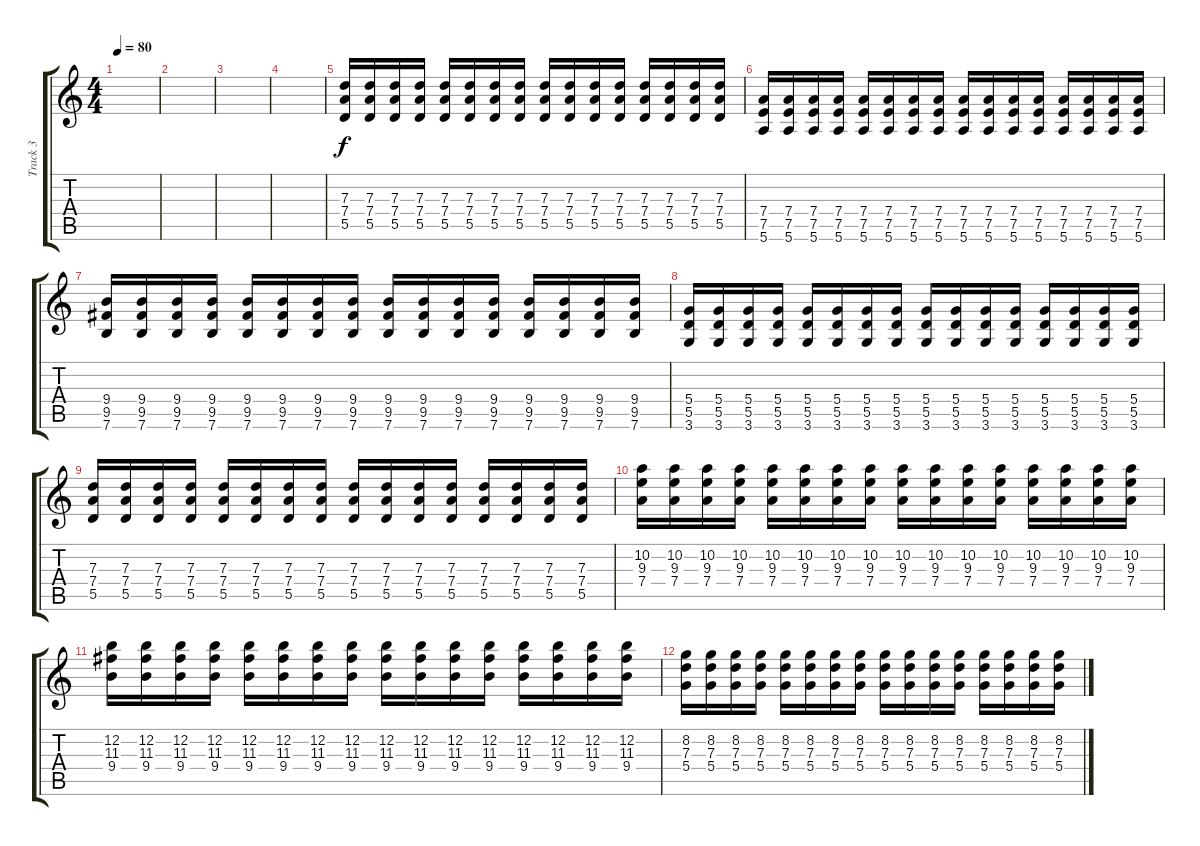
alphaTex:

\track ("Track 3" "Track 3") {instrument overdrivenguitar}
\staff {score tabs}
\tuning (E4 B3 G3 D3 A2 E2) {hide}
\ts (4 4)
\tempo 80
\clef g2
\ks c
|
|
|
|
(7.3 7.4 5.5).16 (7.3 7.4 5.5).16 (7.3 7.4 5.5).16 (7.3 7.4 5.5).16 (7.3 7.4 5.5).16 (7.3 7.4 5.5).16 (7.3 7.4 5.5).16 (7.3 7.4 5.5).16 (7.3 7.4 5.5).16 (7.3 7.4 5.5).16 (7.3 7.4 5.5).16 (7.3 7.4 5.5).16 (7.3 7.4 5.5).16 (7.3 7.4 5.5).16 (7.3 7.4 5.5).16 (7.3 7.4 5.5).16 |
(7.4 7.5 5.6).16 (7.4 7.5 5.6).16 (7.4 7.5 5.6).16 (7.4 7.5 5.6).16 (7.4 7.5 5.6).16 (7.4 7.5 5.6).16 (7.4 7.5 5.6).16 (7.4 7.5 5.6).16 (7.4 7.5 5.6).16 (7.4 7.5 5.6).16 (7.4 7.5 5.6).16 (7.4 7.5 5.6).16 (7.4 7.5 5.6).16 (7.4 7.5 5.6).16 (7.4 7.5 5.6).16 (7.4 7.5 5.6).16 |
(9.4 9.5 7.6).16 (9.4 9.5 7.6).16 (9.4 9.5 7.6).16 (9.4 9.5 7.6).16 (9.4 9.5 7.6).16 (9.4 9.5 7.6).16 (9.4 9.5 7.6).16 (9.4 9.5 7.6).16 (9.4 9.5 7.6).16 (9.4 9.5 7.6).16 (9.4 9.5 7.6).16 (9.4 9.5 7.6).16 (9.4 9.5 7.6).16 (9.4 9.5 7.6).16 (9.4 9.5 7.6).16 (9.4 9.5 7.6).16 |
(5.4 5.5 3.6).16 (5.4 5.5 3.6).16 (5.4 5.5 3.6).16 (5.4 5.5 3.6).16 (5.4 5.5 3.6).16 (5.4 5.5 3.6).16 (5.4 5.5 3.6).16 (5.4 5.5 3.6).16 (5.4 5.5 3.6).16 (5.4 5.5 3.6).16 (5.4 5.5 3.6).16 (5.4 5.5 3.6).16 (5.4 5.5 3.6).16 (5.4 5.5 3.6).16 (5.4 5.5 3.6).16 (5.4 5.5 3.6).16 |
(7.3 7.4 5.5).16 (7.3 7.4 5.5).16 (7.3 7.4 5.5).16 (7.3 7.4 5.5).16 (7.3 7.4 5.5).16 (7.3 7.4 5.5).16 (7.3 7.4 5.5).16 (7.3 7.4 5.5).16 (7.3 7.4 5.5).16 (7.3 7.4 5.5).16 (7.3 7.4 5.5).16 (7.3 7.4 5.5).16 (7.3 7.4 5.5).16 (7.3 7.4 5.5).16 (7.3 7.4 5.5).16 (7.3 7.4 5.5).16 |
(10.2 9.3 7.4).16 (10.2 9.3 7.4).16 (10.2 9.3 7.4).16 (10.2 9.3 7.4).16 (10.2 9.3 7.4).16 (10.2 9.3 7.4).16 (10.2 9.3 7.4).16 (10.2 9.3 7.4).16 (10.2 9.3 7.4).16 (10.2 9.3 7.4).16 (10.2 9.3 7.4).16 (10.2 9.3 7.4).16 (10.2 9.3 7.4).16 (10.2 9.3 7.4).16 (10.2 9.3 7.4).16 (10.2 9.3 7.4).16 |
(12.2 11.3 9.4).16 (12.2 11.3 9.4).16 (12.2 11.3 9.4).16 (12.2 11.3 9.4).16 (12.2 11.3 9.4).16 (12.2 11.3 9.4).16 (12.2 11.3 9.4).16 (12.2 11.3 9.4).16 (12.2 11.3 9.4).16 (12.2 11.3 9.4).16 (12.2 11.3 9.4).16 (12.2 11.3 9.4).16 (12.2 11.3 9.4).16 (12.2 11.3 9.4).16 (12.2 11.3 9.4).16 (12.2 11.3 9.4).16 |
(8.2 7.3 5.4).16 (8.2 7.3 5.4).16 (8.2 7.3 5.4).16 (8.2 7.3 5.4).16 (8.2 7.3 5.4).16 (8.2 7.3 5.4).16 (8.2 7.3 5.4).16 (8.2 7.3 5.4).16 (8.2 7.3 5.4).16 (8.2 7.3 5.4).16 (8.2 7.3 5.4).16 (8.2 7.3 5.4).16 (8.2 7.3 5.4).16 (8.2 7.3 5.4).16 (8.2 7.3 5.4).16 (8.2 7.3 5.4).16
